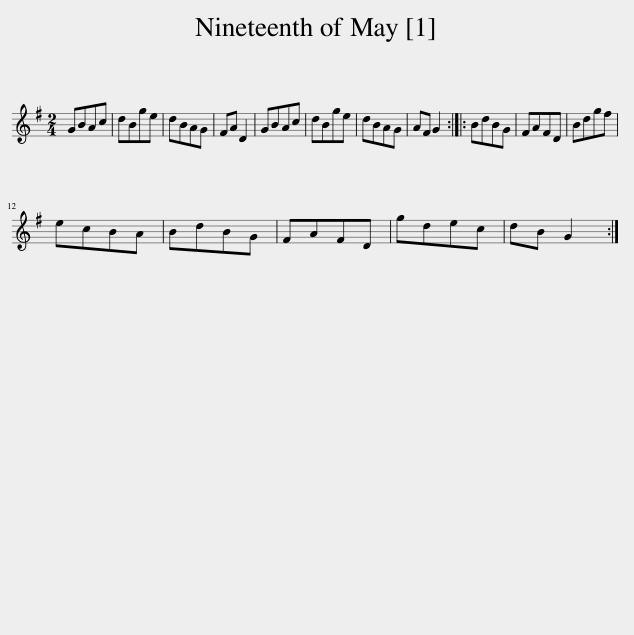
X:1
L:1/8
M:2/4
I:linebreak $
K:G
V:1 treble
V:1
 GBAc | dBge | dBAG | FA D2 | GBAc | %5
 dBge | dBAG | AF G2 :: BdBG | FAFD | %10
 Bdgf |$ ecBA | BdBG | FAFD | gdec | %15
 dB G2 :| %16
